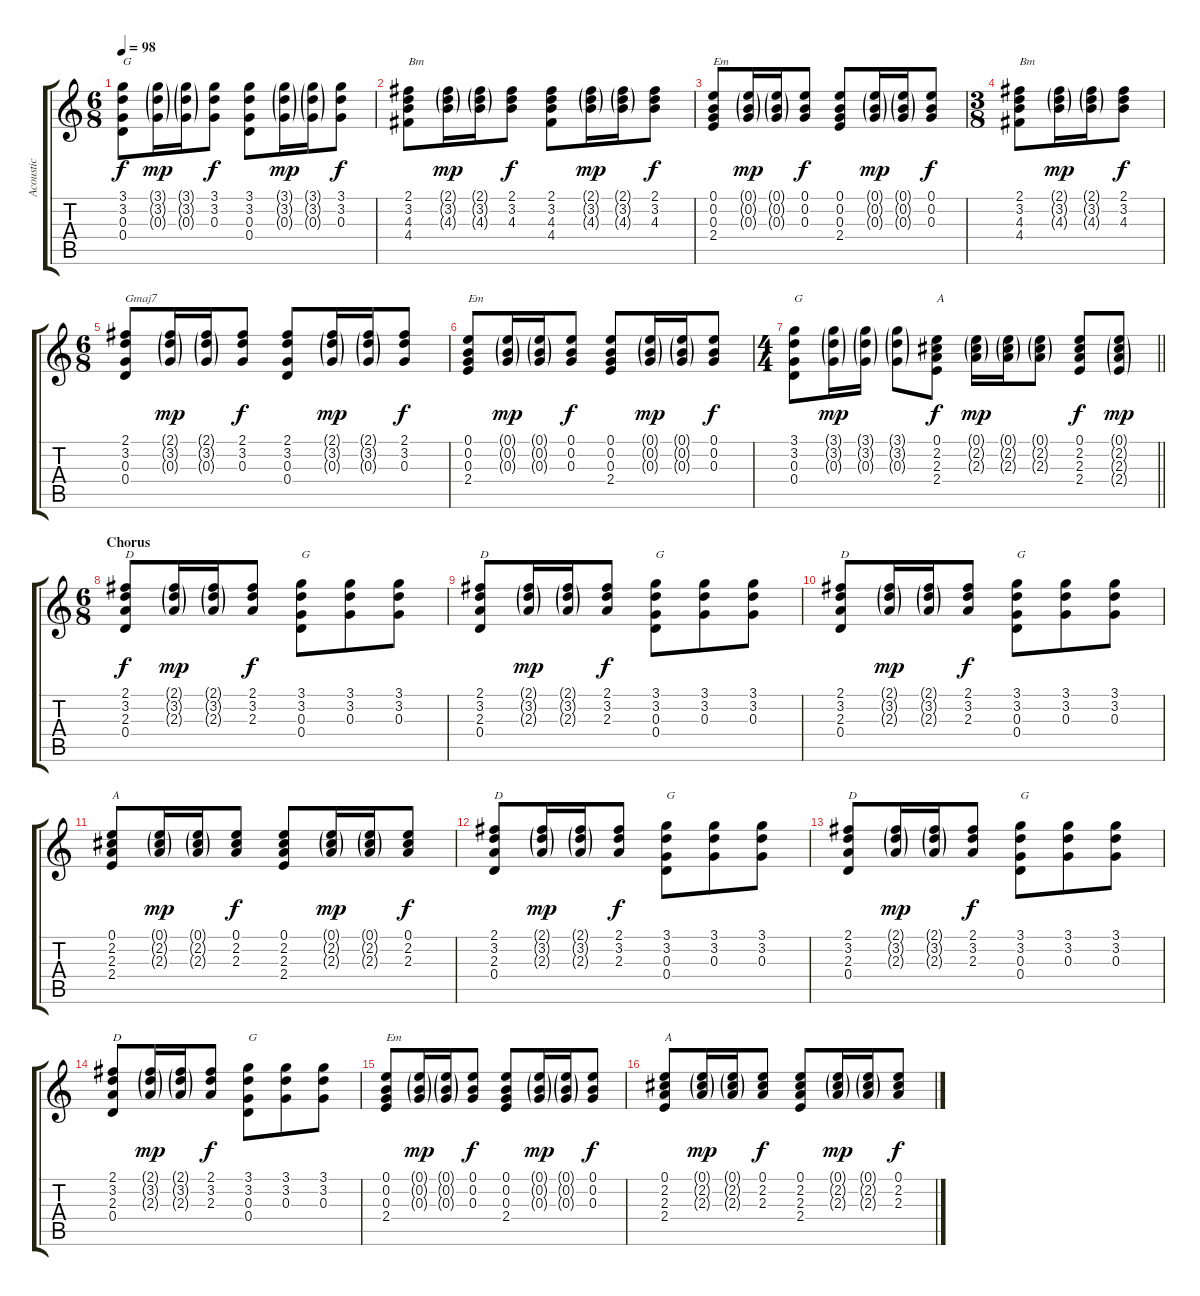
\track ("Acoustic" "Acoustic") {instrument acousticguitarsteel}
\staff {score tabs}
\tuning (E4 B3 G3 D3 A2 E2) {hide}
\ts (6 8)
\tempo 98
\clef g2
\ks c
(3.1 3.2 0.3 0.4).8{txt "G" dy f} (3.1{g} 3.2{g} 0.3{g}).16{dy mp} (3.1{g} 3.2{g} 0.3{g}).16 (3.1 3.2 0.3).8{dy f} (3.1 3.2 0.3 0.4).8 (3.1{g} 3.2{g} 0.3{g}).16{dy mp} (3.1{g} 3.2{g} 0.3{g}).16 (3.1 3.2 0.3).8{dy f} |
(2.1 3.2 4.3 4.4).8{txt "Bm"} (2.1{g} 3.2{g} 4.3{g}).16{dy mp} (2.1{g} 3.2{g} 4.3{g}).16 (2.1 3.2 4.3).8{dy f} (2.1 3.2 4.3 4.4).8 (2.1{g} 3.2{g} 4.3{g}).16{dy mp} (2.1{g} 3.2{g} 4.3{g}).16 (2.1 3.2 4.3).8{dy f} |
(0.1 0.2 0.3 2.4).8{txt "Em"} (0.1{g} 0.2{g} 0.3{g}).16{dy mp} (0.1{g} 0.2{g} 0.3{g}).16 (0.1 0.2 0.3).8{dy f} (0.1 0.2 0.3 2.4).8 (0.1{g} 0.2{g} 0.3{g}).16{dy mp} (0.1{g} 0.2{g} 0.3{g}).16 (0.1 0.2 0.3).8{dy f} |
\ts (3 8)
(2.1 3.2 4.3 4.4).8{txt "Bm"} (2.1{g} 3.2{g} 4.3{g}).16{dy mp} (2.1{g} 3.2{g} 4.3{g}).16 (2.1 3.2 4.3).8{dy f} |
\ts (6 8)
(2.1 3.2 0.3 0.4).8{txt "Gmaj7"} (2.1{g} 3.2{g} 0.3{g}).16{dy mp} (2.1{g} 3.2{g} 0.3{g}).16 (2.1 3.2 0.3).8{dy f} (2.1 3.2 0.3 0.4).8 (2.1{g} 3.2{g} 0.3{g}).16{dy mp} (2.1{g} 3.2{g} 0.3{g}).16 (2.1 3.2 0.3).8{dy f} |
(0.1 0.2 0.3 2.4).8{txt "Em"} (0.1{g} 0.2{g} 0.3{g}).16{dy mp} (0.1{g} 0.2{g} 0.3{g}).16 (0.1 0.2 0.3).8{dy f} (0.1 0.2 0.3 2.4).8 (0.1{g} 0.2{g} 0.3{g}).16{dy mp} (0.1{g} 0.2{g} 0.3{g}).16 (0.1 0.2 0.3).8{dy f} |
\ts (4 4)
\barLineRight lightlight
(3.1 3.2 0.3 0.4).8{txt "G"} (3.1{g} 3.2{g} 0.3{g}).16{dy mp} (3.1{g} 3.2{g} 0.3{g}).16 (3.1{g} 3.2{g} 0.3{g}).8 (0.1 2.2 2.3 2.4).8{txt "A" dy f} (0.1{g} 2.2{g} 2.3{g}).16{dy mp} (0.1{g} 2.2{g} 2.3{g}).16 (0.1{g} 2.2{g} 2.3{g}).8 (0.1 2.2 2.3 2.4).8{dy f} (0.1{g} 2.2{g} 2.3{g} 2.4{g}).8{dy mp} |
\ts (6 8)
\section ("" "Chorus")
(2.1 3.2 2.3 0.4).8{txt "D" dy f} (2.1{g} 3.2{g} 2.3{g}).16{dy mp} (2.1{g} 3.2{g} 2.3{g}).16 (2.1 3.2 2.3).8{dy f} (3.1 3.2 0.3 0.4).8{txt "G"} (3.1 3.2 0.3).8 (3.1 3.2 0.3).8 |
(2.1 3.2 2.3 0.4).8{txt "D"} (2.1{g} 3.2{g} 2.3{g}).16{dy mp} (2.1{g} 3.2{g} 2.3{g}).16 (2.1 3.2 2.3).8{dy f} (3.1 3.2 0.3 0.4).8{txt "G"} (3.1 3.2 0.3).8 (3.1 3.2 0.3).8 |
(2.1 3.2 2.3 0.4).8{txt "D"} (2.1{g} 3.2{g} 2.3{g}).16{dy mp} (2.1{g} 3.2{g} 2.3{g}).16 (2.1 3.2 2.3).8{dy f} (3.1 3.2 0.3 0.4).8{txt "G"} (3.1 3.2 0.3).8 (3.1 3.2 0.3).8 |
(0.1 2.2 2.3 2.4).8{txt "A"} (0.1{g} 2.2{g} 2.3{g}).16{dy mp} (0.1{g} 2.2{g} 2.3{g}).16 (0.1 2.2 2.3).8{dy f} (0.1 2.2 2.3 2.4).8 (0.1{g} 2.2{g} 2.3{g}).16{dy mp} (0.1{g} 2.2{g} 2.3{g}).16 (0.1 2.2 2.3).8{dy f} |
(2.1 3.2 2.3 0.4).8{txt "D"} (2.1{g} 3.2{g} 2.3{g}).16{dy mp} (2.1{g} 3.2{g} 2.3{g}).16 (2.1 3.2 2.3).8{dy f} (3.1 3.2 0.3 0.4).8{txt "G"} (3.1 3.2 0.3).8 (3.1 3.2 0.3).8 |
(2.1 3.2 2.3 0.4).8{txt "D"} (2.1{g} 3.2{g} 2.3{g}).16{dy mp} (2.1{g} 3.2{g} 2.3{g}).16 (2.1 3.2 2.3).8{dy f} (3.1 3.2 0.3 0.4).8{txt "G"} (3.1 3.2 0.3).8 (3.1 3.2 0.3).8 |
(2.1 3.2 2.3 0.4).8{txt "D"} (2.1{g} 3.2{g} 2.3{g}).16{dy mp} (2.1{g} 3.2{g} 2.3{g}).16 (2.1 3.2 2.3).8{dy f} (3.1 3.2 0.3 0.4).8{txt "G"} (3.1 3.2 0.3).8 (3.1 3.2 0.3).8 |
(0.1 0.2 0.3 2.4).8{txt "Em"} (0.1{g} 0.2{g} 0.3{g}).16{dy mp} (0.1{g} 0.2{g} 0.3{g}).16 (0.1 0.2 0.3).8{dy f} (0.1 0.2 0.3 2.4).8 (0.1{g} 0.2{g} 0.3{g}).16{dy mp} (0.1{g} 0.2{g} 0.3{g}).16 (0.1 0.2 0.3).8{dy f} |
(0.1 2.2 2.3 2.4).8{txt "A"} (0.1{g} 2.2{g} 2.3{g}).16{dy mp} (0.1{g} 2.2{g} 2.3{g}).16 (0.1 2.2 2.3).8{dy f} (0.1 2.2 2.3 2.4).8 (0.1{g} 2.2{g} 2.3{g}).16{dy mp} (0.1{g} 2.2{g} 2.3{g}).16 (0.1 2.2 2.3).8{dy f}
